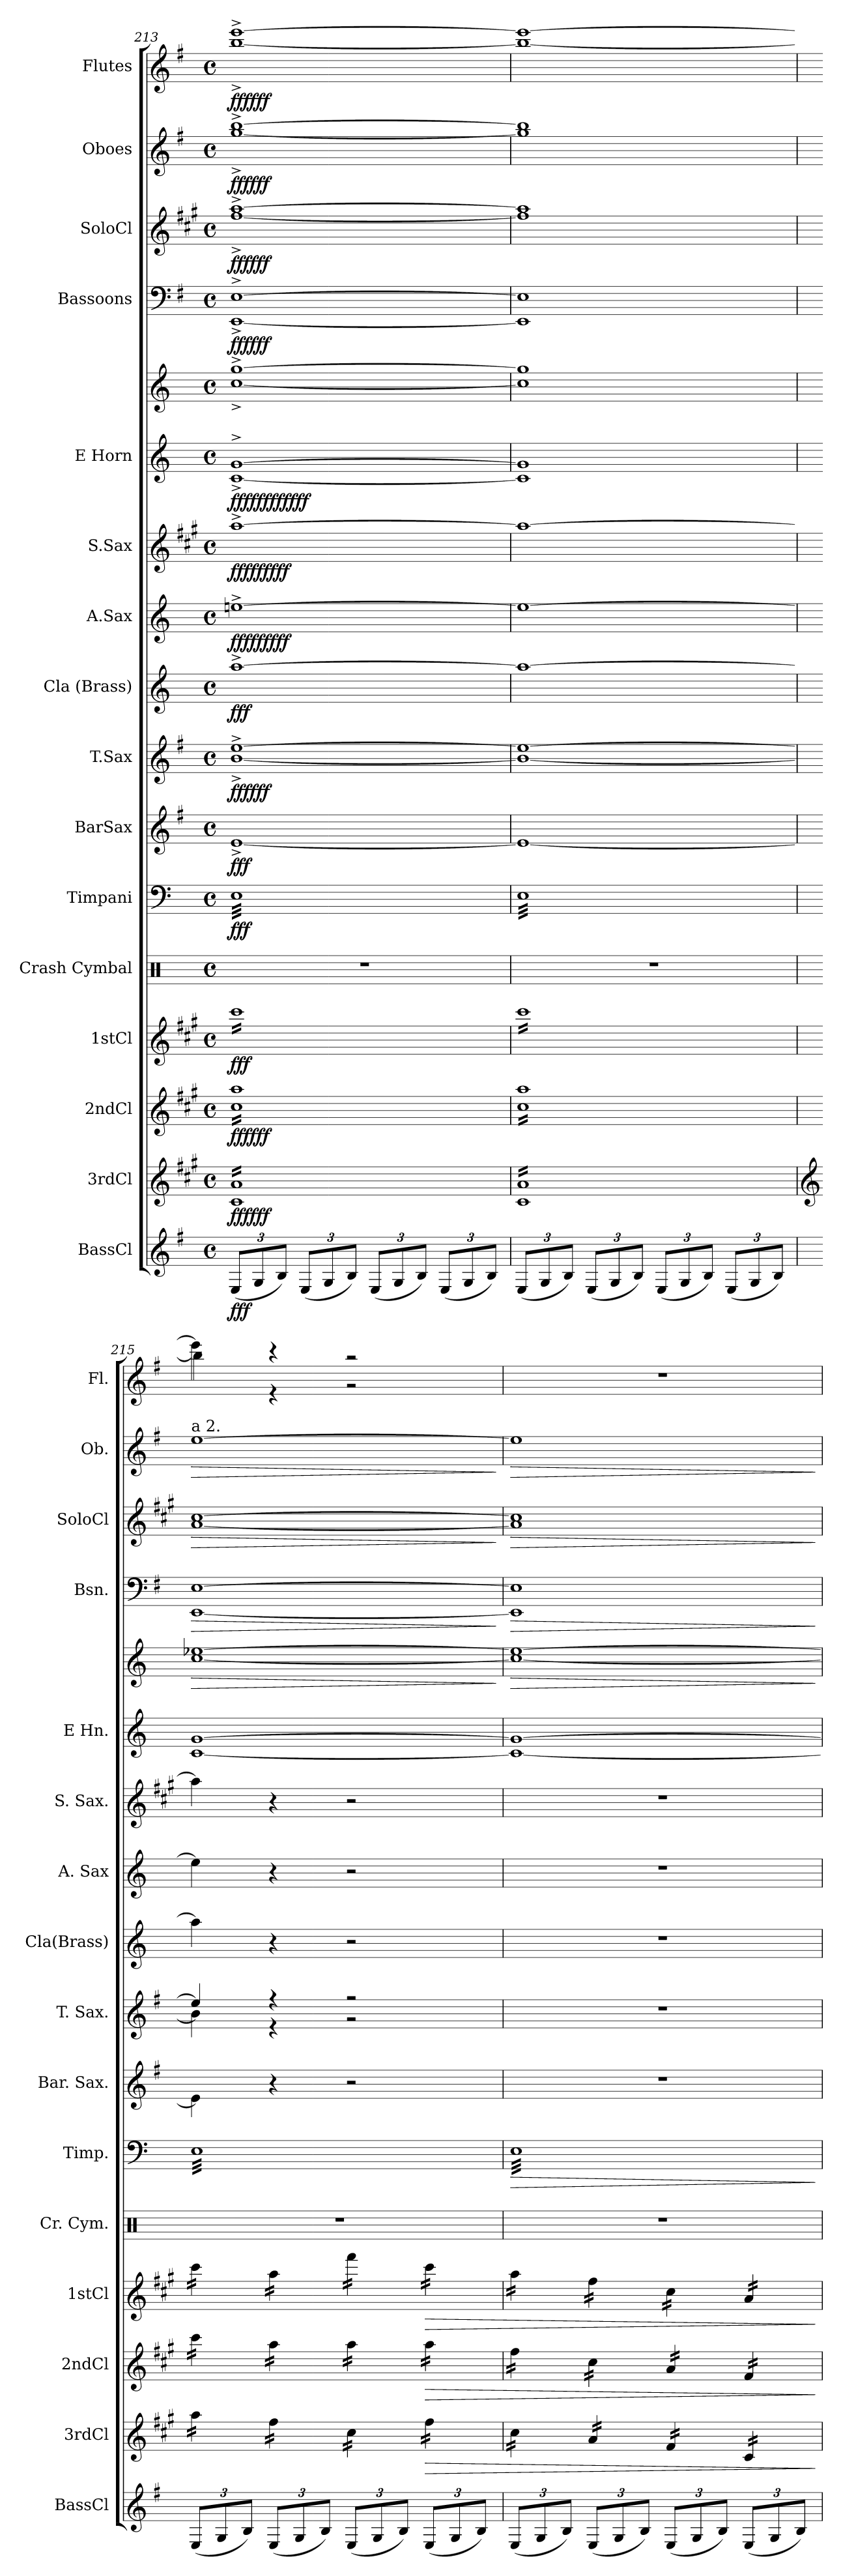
**kern	**dynam	**kern	**dynam	**kern	**dynam	**kern	**dynam	**kern	**kern	**dynam	**kern	**dynam	**kern	**dynam	**kern	**dynam	**kern	**dynam	**kern	**dynam	**kern	**kern	**dynam	**kern	**dynam	**kern	**dynam	**kern	**dynam	**kern	**dynam
*part16	*part16	*part15	*part15	*part14	*part14	*part13	*part13	*part12	*part11	*part11	*part10	*part10	*part9	*part9	*part8	*part8	*part7	*part7	*part6	*part6	*part5	*part5	*part5	*part4	*part4	*part3	*part3	*part2	*part2	*part1	*part1
*staff17	*staff17	*staff16	*staff16	*staff15	*staff15	*staff14	*staff14	*staff13	*staff12	*staff12	*staff11	*staff11	*staff10	*staff10	*staff9	*staff9	*staff8	*staff8	*staff7	*staff7	*staff6	*staff5	*staff5/6	*staff4	*staff4	*staff3	*staff3	*staff2	*staff2	*staff1	*staff1
*I"BassCl	*	*I"3rdCl	*	*I"2ndCl	*	*I"1stCl	*	*I"Crash Cymbal	*I"Timpani	*	*I"BarSax	*	*I"T.Sax	*	*I"Cla (Brass)	*	*I"A.Sax	*	*I"S.Sax	*	*I"E Horn	*	*	*I"Bassoons	*	*I"SoloCl	*	*I"Oboes	*	*I"Flutes	*
*I'BassCl	*	*I'3rdCl	*	*I'2ndCl	*	*I'1stCl	*	*I'Cr. Cym.	*I'Timp.	*	*I'Bar. Sax.	*	*I'T. Sax.	*	*I'Cla(Brass)	*	*I'A. Sax	*	*I'S. Sax.	*	*I'E Hn.	*	*	*I'Bsn.	*	*I'SoloCl	*	*I'Ob.	*	*I'Fl.	*
*clefG2	*	*clefG2	*	*clefG2	*	*clefG2	*	*clefX	*clefF4	*	*clefG2	*	*clefG2	*	*clefG2	*	*clefG2	*	*clefG2	*	*clefG2	*clefG2	*	*clefF4	*	*clefG2	*	*clefG2	*	*clefG2	*
*ITrd8c14	*	*ITrd1c2	*	*ITrd1c2	*	*ITrd1c2	*	*	*	*	*ITrd12c21	*	*ITrd8c14	*	*ITrd1c2	*	*ITrd5c9	*	*ITrd1c2	*	*ITrd5c8	*ITrd5c8	*	*	*	*ITrd1c2	*	*	*	*	*
*k[f#]	*	*k[f#]	*	*k[f#]	*	*k[f#]	*	*k[]	*k[]	*	*k[f#]	*	*k[f#]	*	*k[b-e-]	*	*k[b-e-a-]	*	*k[f#]	*	*k[f#c#g#d#]	*k[f#c#g#d#]	*	*k[f#]	*	*k[f#]	*	*k[f#]	*	*k[f#]	*
*M4/4	*	*M4/4	*	*M4/4	*	*M4/4	*	*M4/4	*M4/4	*	*M4/4	*	*M4/4	*	*M4/4	*	*M4/4	*	*M4/4	*	*M4/4	*M4/4	*	*M4/4	*	*M4/4	*	*M4/4	*	*M4/4	*
*met(c)	*	*met(c)	*	*met(c)	*	*met(c)	*	*met(c)	*met(c)	*	*met(c)	*	*met(c)	*	*met(c)	*	*met(c)	*	*met(c)	*	*met(c)	*met(c)	*	*met(c)	*	*met(c)	*	*met(c)	*	*met(c)	*
*Xbrackettup	*	*	*	*	*	*	*	*	*	*	*	*	*	*	*	*	*	*	*	*	*	*	*	*	*	*	*	*	*	*	*
=213	=213	=213	=213	=213	=213	=213	=213	=213	=213	=213	=213	=213	=213	=213	=213	=213	=213	=213	=213	=213	=213	=213	=213	=213	=213	=213	=213	=213	=213	=213	=213
*	*	*	*	*	*	*	*	*	*	*	*	*	*^	*	*	*	*	*	*	*	*^	*^	*	*^	*	*^	*	*^	*	*^	*
!	!LO:DY:b	!	!LO:DY:b	!	!	!	!	!	!	!	!	!	!	!	!	!	!	!	!	!	!	!	!	!	!	!	!	!	!	!	!	!	!	!	!	!	!	!
!	!	!	!LO:DY:n=1:b	!	!LO:DY:b	!	!	!	!	!	!	!	!	!	!	!	!	!	!	!	!	!	!	!	!	!	!	!	!	!	!	!	!	!	!	!	!	!
!	!	!	!	!	!LO:DY:n=1:b	!	!LO:DY:b	!	!	!LO:DY:b	!	!LO:DY:b	!	!	!LO:DY:b	!	!	!	!	!	!	!	!	!	!	!	!	!	!	!	!	!	!	!	!	!	!	!
!	!	!	!	!	!	!	!	!	!	!	!	!	!	!	!LO:DY:n=1:b	!	!LO:DY:b	!	!LO:DY:b	!	!	!	!	!	!	!	!	!	!	!	!	!	!	!	!	!	!	!
!	!	!	!	!	!	!	!	!	!	!	!	!	!	!	!	!	!	!	!LO:DY:n=1:b	!	!	!	!	!	!	!	!	!	!	!	!	!	!	!	!	!	!	!
!	!	!	!	!	!	!	!	!	!	!	!	!	!	!	!	!	!	!	!LO:DY:n=2:b	!	!LO:DY:b	!	!	!	!	!	!	!	!	!	!	!	!	!	!	!	!	!
!	!	!	!	!	!	!	!	!	!	!	!	!	!	!	!	!	!	!	!	!	!LO:DY:n=1:b	!	!	!	!	!	!	!	!	!	!	!	!	!	!	!	!	!
!	!	!	!	!	!	!	!	!	!	!	!	!	!	!	!	!	!	!	!	!	!LO:DY:n=2:b	!	!	!	!	!LO:DY:b=2	!	!	!	!	!	!	!	!	!	!	!	!
!	!	!	!	!	!	!	!	!	!	!	!	!	!	!	!	!	!	!	!	!	!	!	!	!	!	!LO:DY:n=1:b=2	!	!	!	!	!	!	!	!	!	!	!	!
!	!	!	!	!	!	!	!	!	!	!	!	!	!	!	!	!	!	!	!	!	!	!	!	!	!	!LO:DY:n=2:b	!	!	!	!	!	!	!	!	!	!	!	!
!	!	!	!	!	!	!	!	!	!	!	!	!	!	!	!	!	!	!	!	!	!	!	!	!	!	!LO:DY:n=3:b	!	!	!LO:DY:b	!	!	!	!	!	!	!	!	!
!	!	!	!	!	!	!	!	!	!	!	!	!	!	!	!	!	!	!	!	!	!	!	!	!	!	!	!	!	!LO:DY:n=1:b	!	!	!LO:DY:b	!	!	!	!	!	!
!	!	!	!	!	!	!	!	!	!	!	!	!	!	!	!	!	!	!	!	!	!	!	!	!	!	!	!	!	!	!	!	!LO:DY:n=1:b	!	!	!LO:DY:b	!	!	!
!	!	!	!	!	!	!	!	!	!	!	!	!	!	!	!	!	!	!	!	!	!	!	!	!	!	!	!	!	!	!	!	!	!	!	!LO:DY:n=1:b	!	!	!LO:DY:b
!	!	!	!	!	!	!	!	!	!	!	!	!	!	!	!	!	!	!	!	!	!	!	!	!	!	!	!	!	!	!	!	!	!	!	!	!	!	!LO:DY:n=1:b
*	*	*tremolo	*	*	*	*	*	*	*	*	*	*	*	*	*	*	*	*	*	*	*	*	*	*	*	*	*	*	*	*	*	*	*	*	*	*	*	*
*	*	*	*	*tremolo	*	*	*	*	*	*	*	*	*	*	*	*	*	*	*	*	*	*	*	*	*	*	*	*	*	*	*	*	*	*	*	*	*	*
*	*	*	*	*	*	*tremolo	*	*	*	*	*	*	*	*	*	*	*	*	*	*	*	*	*	*	*	*	*	*	*	*	*	*	*	*	*	*	*	*
*	*	*	*	*	*	*	*	*	*tremolo	*	*	*	*	*	*	*	*	*	*	*	*	*	*	*	*	*	*	*	*	*	*	*	*	*	*	*	*	*
(<12EE/L	fff	16B 16gLL	fff fff	16b 16ggLL	fff fff	16bbLL	fff	1r	32ELLL	fff	[1E^	fff	[1e^	[1B^	fff fff	[1gg^	fff	[1gn^	fff fff fff	[1gg^	fff fff fff	[1B^	[1E^	[1b^	[1e^	fff fff fff fff	[1E^	[1EE^	fff fff	[1gg^	[1ee^	fff fff	[1bb^	[1gg^	fff fff	[1eee^	[1bb^	fff fff
.	.	.	.	.	.	.	.	.	32E	.	.	.	.	.	.	.	.	.	.	.	.	.	.	.	.	.	.	.	.	.	.	.	.	.	.	.	.	.
.	.	16B 16g	.	16b 16gg	.	16bb	.	.	32E	.	.	.	.	.	.	.	.	.	.	.	.	.	.	.	.	.	.	.	.	.	.	.	.	.	.	.	.	.
12GG/	.	.	.	.	.	.	.	.	.	.	.	.	.	.	.	.	.	.	.	.	.	.	.	.	.	.	.	.	.	.	.	.	.	.	.	.	.	.
.	.	.	.	.	.	.	.	.	32E	.	.	.	.	.	.	.	.	.	.	.	.	.	.	.	.	.	.	.	.	.	.	.	.	.	.	.	.	.
.	.	16B 16g	.	16b 16gg	.	16bb	.	.	32E	.	.	.	.	.	.	.	.	.	.	.	.	.	.	.	.	.	.	.	.	.	.	.	.	.	.	.	.	.
.	.	.	.	.	.	.	.	.	32E	.	.	.	.	.	.	.	.	.	.	.	.	.	.	.	.	.	.	.	.	.	.	.	.	.	.	.	.	.
12BB/J)	.	.	.	.	.	.	.	.	.	.	.	.	.	.	.	.	.	.	.	.	.	.	.	.	.	.	.	.	.	.	.	.	.	.	.	.	.	.
.	.	16B 16g	.	16b 16gg	.	16bb	.	.	32E	.	.	.	.	.	.	.	.	.	.	.	.	.	.	.	.	.	.	.	.	.	.	.	.	.	.	.	.	.
.	.	.	.	.	.	.	.	.	32E	.	.	.	.	.	.	.	.	.	.	.	.	.	.	.	.	.	.	.	.	.	.	.	.	.	.	.	.	.
(<12EE/L	.	16B 16g	.	16b 16gg	.	16bb	.	.	32E	.	.	.	.	.	.	.	.	.	.	.	.	.	.	.	.	.	.	.	.	.	.	.	.	.	.	.	.	.
.	.	.	.	.	.	.	.	.	32E	.	.	.	.	.	.	.	.	.	.	.	.	.	.	.	.	.	.	.	.	.	.	.	.	.	.	.	.	.
.	.	16B 16g	.	16b 16gg	.	16bb	.	.	32E	.	.	.	.	.	.	.	.	.	.	.	.	.	.	.	.	.	.	.	.	.	.	.	.	.	.	.	.	.
12GG/	.	.	.	.	.	.	.	.	.	.	.	.	.	.	.	.	.	.	.	.	.	.	.	.	.	.	.	.	.	.	.	.	.	.	.	.	.	.
.	.	.	.	.	.	.	.	.	32E	.	.	.	.	.	.	.	.	.	.	.	.	.	.	.	.	.	.	.	.	.	.	.	.	.	.	.	.	.
.	.	16B 16g	.	16b 16gg	.	16bb	.	.	32E	.	.	.	.	.	.	.	.	.	.	.	.	.	.	.	.	.	.	.	.	.	.	.	.	.	.	.	.	.
.	.	.	.	.	.	.	.	.	32E	.	.	.	.	.	.	.	.	.	.	.	.	.	.	.	.	.	.	.	.	.	.	.	.	.	.	.	.	.
12BB/J)	.	.	.	.	.	.	.	.	.	.	.	.	.	.	.	.	.	.	.	.	.	.	.	.	.	.	.	.	.	.	.	.	.	.	.	.	.	.
.	.	16B 16g	.	16b 16gg	.	16bb	.	.	32E	.	.	.	.	.	.	.	.	.	.	.	.	.	.	.	.	.	.	.	.	.	.	.	.	.	.	.	.	.
.	.	.	.	.	.	.	.	.	32E	.	.	.	.	.	.	.	.	.	.	.	.	.	.	.	.	.	.	.	.	.	.	.	.	.	.	.	.	.
(<12EE/L	.	16B 16g	.	16b 16gg	.	16bb	.	.	32E	.	.	.	.	.	.	.	.	.	.	.	.	.	.	.	.	.	.	.	.	.	.	.	.	.	.	.	.	.
.	.	.	.	.	.	.	.	.	32E	.	.	.	.	.	.	.	.	.	.	.	.	.	.	.	.	.	.	.	.	.	.	.	.	.	.	.	.	.
.	.	16B 16g	.	16b 16gg	.	16bb	.	.	32E	.	.	.	.	.	.	.	.	.	.	.	.	.	.	.	.	.	.	.	.	.	.	.	.	.	.	.	.	.
12GG/	.	.	.	.	.	.	.	.	.	.	.	.	.	.	.	.	.	.	.	.	.	.	.	.	.	.	.	.	.	.	.	.	.	.	.	.	.	.
.	.	.	.	.	.	.	.	.	32E	.	.	.	.	.	.	.	.	.	.	.	.	.	.	.	.	.	.	.	.	.	.	.	.	.	.	.	.	.
.	.	16B 16g	.	16b 16gg	.	16bb	.	.	32E	.	.	.	.	.	.	.	.	.	.	.	.	.	.	.	.	.	.	.	.	.	.	.	.	.	.	.	.	.
.	.	.	.	.	.	.	.	.	32E	.	.	.	.	.	.	.	.	.	.	.	.	.	.	.	.	.	.	.	.	.	.	.	.	.	.	.	.	.
12BB/J)	.	.	.	.	.	.	.	.	.	.	.	.	.	.	.	.	.	.	.	.	.	.	.	.	.	.	.	.	.	.	.	.	.	.	.	.	.	.
.	.	16B 16g	.	16b 16gg	.	16bb	.	.	32E	.	.	.	.	.	.	.	.	.	.	.	.	.	.	.	.	.	.	.	.	.	.	.	.	.	.	.	.	.
.	.	.	.	.	.	.	.	.	32E	.	.	.	.	.	.	.	.	.	.	.	.	.	.	.	.	.	.	.	.	.	.	.	.	.	.	.	.	.
(<12EE/L	.	16B 16g	.	16b 16gg	.	16bb	.	.	32E	.	.	.	.	.	.	.	.	.	.	.	.	.	.	.	.	.	.	.	.	.	.	.	.	.	.	.	.	.
.	.	.	.	.	.	.	.	.	32E	.	.	.	.	.	.	.	.	.	.	.	.	.	.	.	.	.	.	.	.	.	.	.	.	.	.	.	.	.
.	.	16B 16g	.	16b 16gg	.	16bb	.	.	32E	.	.	.	.	.	.	.	.	.	.	.	.	.	.	.	.	.	.	.	.	.	.	.	.	.	.	.	.	.
12GG/	.	.	.	.	.	.	.	.	.	.	.	.	.	.	.	.	.	.	.	.	.	.	.	.	.	.	.	.	.	.	.	.	.	.	.	.	.	.
.	.	.	.	.	.	.	.	.	32E	.	.	.	.	.	.	.	.	.	.	.	.	.	.	.	.	.	.	.	.	.	.	.	.	.	.	.	.	.
.	.	16B 16g	.	16b 16gg	.	16bb	.	.	32E	.	.	.	.	.	.	.	.	.	.	.	.	.	.	.	.	.	.	.	.	.	.	.	.	.	.	.	.	.
.	.	.	.	.	.	.	.	.	32E	.	.	.	.	.	.	.	.	.	.	.	.	.	.	.	.	.	.	.	.	.	.	.	.	.	.	.	.	.
12BB/J)	.	.	.	.	.	.	.	.	.	.	.	.	.	.	.	.	.	.	.	.	.	.	.	.	.	.	.	.	.	.	.	.	.	.	.	.	.	.
.	.	16B 16gJJ	.	16b 16ggJJ	.	16bbJJ	.	.	32E	.	.	.	.	.	.	.	.	.	.	.	.	.	.	.	.	.	.	.	.	.	.	.	.	.	.	.	.	.
.	.	.	.	.	.	.	.	.	32EJJJ	.	.	.	.	.	.	.	.	.	.	.	.	.	.	.	.	.	.	.	.	.	.	.	.	.	.	.	.	.
=214	=214	=214	=214	=214	=214	=214	=214	=214	=214	=214	=214	=214	=214	=214	=214	=214	=214	=214	=214	=214	=214	=214	=214	=214	=214	=214	=214	=214	=214	=214	=214	=214	=214	=214	=214	=214	=214	=214
(<12EE/L	.	16B 16gLL	.	16b 16ggLL	.	16bbLL	.	1r	32ELLL	.	1E_	.	1e_	1B_	.	1gg_	.	1g_	.	1gg_	.	1B]	1E]	1b]	1e]	.	1E]	1EE]	.	1gg]	1ee]	.	1bb]	1gg]	.	1eee_	1bb_	.
.	.	.	.	.	.	.	.	.	32E	.	.	.	.	.	.	.	.	.	.	.	.	.	.	.	.	.	.	.	.	.	.	.	.	.	.	.	.	.
.	.	16B 16g	.	16b 16gg	.	16bb	.	.	32E	.	.	.	.	.	.	.	.	.	.	.	.	.	.	.	.	.	.	.	.	.	.	.	.	.	.	.	.	.
12GG/	.	.	.	.	.	.	.	.	.	.	.	.	.	.	.	.	.	.	.	.	.	.	.	.	.	.	.	.	.	.	.	.	.	.	.	.	.	.
.	.	.	.	.	.	.	.	.	32E	.	.	.	.	.	.	.	.	.	.	.	.	.	.	.	.	.	.	.	.	.	.	.	.	.	.	.	.	.
.	.	16B 16g	.	16b 16gg	.	16bb	.	.	32E	.	.	.	.	.	.	.	.	.	.	.	.	.	.	.	.	.	.	.	.	.	.	.	.	.	.	.	.	.
.	.	.	.	.	.	.	.	.	32E	.	.	.	.	.	.	.	.	.	.	.	.	.	.	.	.	.	.	.	.	.	.	.	.	.	.	.	.	.
12BB/J)	.	.	.	.	.	.	.	.	.	.	.	.	.	.	.	.	.	.	.	.	.	.	.	.	.	.	.	.	.	.	.	.	.	.	.	.	.	.
.	.	16B 16g	.	16b 16gg	.	16bb	.	.	32E	.	.	.	.	.	.	.	.	.	.	.	.	.	.	.	.	.	.	.	.	.	.	.	.	.	.	.	.	.
.	.	.	.	.	.	.	.	.	32E	.	.	.	.	.	.	.	.	.	.	.	.	.	.	.	.	.	.	.	.	.	.	.	.	.	.	.	.	.
(<12EE/L	.	16B 16g	.	16b 16gg	.	16bb	.	.	32E	.	.	.	.	.	.	.	.	.	.	.	.	.	.	.	.	.	.	.	.	.	.	.	.	.	.	.	.	.
.	.	.	.	.	.	.	.	.	32E	.	.	.	.	.	.	.	.	.	.	.	.	.	.	.	.	.	.	.	.	.	.	.	.	.	.	.	.	.
.	.	16B 16g	.	16b 16gg	.	16bb	.	.	32E	.	.	.	.	.	.	.	.	.	.	.	.	.	.	.	.	.	.	.	.	.	.	.	.	.	.	.	.	.
12GG/	.	.	.	.	.	.	.	.	.	.	.	.	.	.	.	.	.	.	.	.	.	.	.	.	.	.	.	.	.	.	.	.	.	.	.	.	.	.
.	.	.	.	.	.	.	.	.	32E	.	.	.	.	.	.	.	.	.	.	.	.	.	.	.	.	.	.	.	.	.	.	.	.	.	.	.	.	.
.	.	16B 16g	.	16b 16gg	.	16bb	.	.	32E	.	.	.	.	.	.	.	.	.	.	.	.	.	.	.	.	.	.	.	.	.	.	.	.	.	.	.	.	.
.	.	.	.	.	.	.	.	.	32E	.	.	.	.	.	.	.	.	.	.	.	.	.	.	.	.	.	.	.	.	.	.	.	.	.	.	.	.	.
12BB/J)	.	.	.	.	.	.	.	.	.	.	.	.	.	.	.	.	.	.	.	.	.	.	.	.	.	.	.	.	.	.	.	.	.	.	.	.	.	.
.	.	16B 16g	.	16b 16gg	.	16bb	.	.	32E	.	.	.	.	.	.	.	.	.	.	.	.	.	.	.	.	.	.	.	.	.	.	.	.	.	.	.	.	.
.	.	.	.	.	.	.	.	.	32E	.	.	.	.	.	.	.	.	.	.	.	.	.	.	.	.	.	.	.	.	.	.	.	.	.	.	.	.	.
(<12EE/L	.	16B 16g	.	16b 16gg	.	16bb	.	.	32E	.	.	.	.	.	.	.	.	.	.	.	.	.	.	.	.	.	.	.	.	.	.	.	.	.	.	.	.	.
.	.	.	.	.	.	.	.	.	32E	.	.	.	.	.	.	.	.	.	.	.	.	.	.	.	.	.	.	.	.	.	.	.	.	.	.	.	.	.
.	.	16B 16g	.	16b 16gg	.	16bb	.	.	32E	.	.	.	.	.	.	.	.	.	.	.	.	.	.	.	.	.	.	.	.	.	.	.	.	.	.	.	.	.
12GG/	.	.	.	.	.	.	.	.	.	.	.	.	.	.	.	.	.	.	.	.	.	.	.	.	.	.	.	.	.	.	.	.	.	.	.	.	.	.
.	.	.	.	.	.	.	.	.	32E	.	.	.	.	.	.	.	.	.	.	.	.	.	.	.	.	.	.	.	.	.	.	.	.	.	.	.	.	.
.	.	16B 16g	.	16b 16gg	.	16bb	.	.	32E	.	.	.	.	.	.	.	.	.	.	.	.	.	.	.	.	.	.	.	.	.	.	.	.	.	.	.	.	.
.	.	.	.	.	.	.	.	.	32E	.	.	.	.	.	.	.	.	.	.	.	.	.	.	.	.	.	.	.	.	.	.	.	.	.	.	.	.	.
12BB/J)	.	.	.	.	.	.	.	.	.	.	.	.	.	.	.	.	.	.	.	.	.	.	.	.	.	.	.	.	.	.	.	.	.	.	.	.	.	.
.	.	16B 16g	.	16b 16gg	.	16bb	.	.	32E	.	.	.	.	.	.	.	.	.	.	.	.	.	.	.	.	.	.	.	.	.	.	.	.	.	.	.	.	.
.	.	.	.	.	.	.	.	.	32E	.	.	.	.	.	.	.	.	.	.	.	.	.	.	.	.	.	.	.	.	.	.	.	.	.	.	.	.	.
(<12EE/L	.	16B 16g	.	16b 16gg	.	16bb	.	.	32E	.	.	.	.	.	.	.	.	.	.	.	.	.	.	.	.	.	.	.	.	.	.	.	.	.	.	.	.	.
.	.	.	.	.	.	.	.	.	32E	.	.	.	.	.	.	.	.	.	.	.	.	.	.	.	.	.	.	.	.	.	.	.	.	.	.	.	.	.
.	.	16B 16g	.	16b 16gg	.	16bb	.	.	32E	.	.	.	.	.	.	.	.	.	.	.	.	.	.	.	.	.	.	.	.	.	.	.	.	.	.	.	.	.
12GG/	.	.	.	.	.	.	.	.	.	.	.	.	.	.	.	.	.	.	.	.	.	.	.	.	.	.	.	.	.	.	.	.	.	.	.	.	.	.
.	.	.	.	.	.	.	.	.	32E	.	.	.	.	.	.	.	.	.	.	.	.	.	.	.	.	.	.	.	.	.	.	.	.	.	.	.	.	.
.	.	16B 16g	.	16b 16gg	.	16bb	.	.	32E	.	.	.	.	.	.	.	.	.	.	.	.	.	.	.	.	.	.	.	.	.	.	.	.	.	.	.	.	.
.	.	.	.	.	.	.	.	.	32E	.	.	.	.	.	.	.	.	.	.	.	.	.	.	.	.	.	.	.	.	.	.	.	.	.	.	.	.	.
12BB/J)	.	.	.	.	.	.	.	.	.	.	.	.	.	.	.	.	.	.	.	.	.	.	.	.	.	.	.	.	.	.	.	.	.	.	.	.	.	.
.	.	16B 16gJJ	.	16b 16ggJJ	.	16bbJJ	.	.	32E	.	.	.	.	.	.	.	.	.	.	.	.	.	.	.	.	.	.	.	.	.	.	.	.	.	.	.	.	.
.	.	.	.	.	.	.	.	.	32EJJJ	.	.	.	.	.	.	.	.	.	.	.	.	.	.	.	.	.	.	.	.	.	.	.	.	.	.	.	.	.
*	*	*	*	*	*	*	*	*	*	*	*	*	*	*	*	*	*	*	*	*	*	*	*	*	*	*	*	*	*	*	*	*	*v	*v	*	*	*	*
=215	=215	=215	=215	=215	=215	=215	=215	=215	=215	=215	=215	=215	=215	=215	=215	=215	=215	=215	=215	=215	=215	=215	=215	=215	=215	=215	=215	=215	=215	=215	=215	=215	=215	=215	=215	=215	=215
*	*	*clefG2	*	*	*	*	*	*	*	*	*	*	*	*	*	*	*	*	*	*	*	*	*	*	*	*	*	*	*	*	*	*	*	*	*	*	*
!	!	!	!	!	!	!	!	!	!	!	!	!	!	!	!	!	!	!	!	!	!	!	!	!	!	!	!	!	!	!	!	!	!LO:TX:a:t=a 2.	!	!	!	!
!	!	!	!	!	!	!	!	!	!	!	!	!	!	!	!	!	!	!	!	!	!	!	!	!	!	!LO:HP:b	!	!	!LO:HP:b	!	!	!LO:HP:b	!	!LO:HP:b	!	!	!
(<12EE/L	.	16gg\LL	.	16bb\LL	.	16bb\LL	.	1r	32ELLL	.	4E\]	.	4e/]	4B\]	.	4gg\]	.	4g\]	.	4gg\]	.	[1B	[1E	[1gn	[1e	>	[1E	[1EE	>	[1b	[1g	>	[1ee	>	4eee\]	4bb\]	.
.	.	.	.	.	.	.	.	.	32E	.	.	.	.	.	.	.	.	.	.	.	.	.	.	.	.	.	.	.	.	.	.	.	.	.	.	.	.
.	.	16gg\	.	16bb\	.	16bb\	.	.	32E	.	.	.	.	.	.	.	.	.	.	.	.	.	.	.	.	.	.	.	.	.	.	.	.	.	.	.	.
12GG/	.	.	.	.	.	.	.	.	.	.	.	.	.	.	.	.	.	.	.	.	.	.	.	.	.	.	.	.	.	.	.	.	.	.	.	.	.
.	.	.	.	.	.	.	.	.	32E	.	.	.	.	.	.	.	.	.	.	.	.	.	.	.	.	.	.	.	.	.	.	.	.	.	.	.	.
.	.	16gg\	.	16bb\	.	16bb\	.	.	32E	.	.	.	.	.	.	.	.	.	.	.	.	.	.	.	.	.	.	.	.	.	.	.	.	.	.	.	.
.	.	.	.	.	.	.	.	.	32E	.	.	.	.	.	.	.	.	.	.	.	.	.	.	.	.	.	.	.	.	.	.	.	.	.	.	.	.
12BB/J)	.	.	.	.	.	.	.	.	.	.	.	.	.	.	.	.	.	.	.	.	.	.	.	.	.	.	.	.	.	.	.	.	.	.	.	.	.
.	.	16gg\JJ	.	16bb\JJ	.	16bb\JJ	.	.	32E	.	.	.	.	.	.	.	.	.	.	.	.	.	.	.	.	.	.	.	.	.	.	.	.	.	.	.	.
.	.	.	.	.	.	.	.	.	32E	.	.	.	.	.	.	.	.	.	.	.	.	.	.	.	.	.	.	.	.	.	.	.	.	.	.	.	.
(<12EE/L	.	16ee\LL	.	16gg\LL	.	16gg\LL	.	.	32E	.	4r	.	4r	4r	.	4r	.	4r	.	4r	.	.	.	.	.	.	.	.	.	.	.	.	.	.	4r	4r	.
.	.	.	.	.	.	.	.	.	32E	.	.	.	.	.	.	.	.	.	.	.	.	.	.	.	.	.	.	.	.	.	.	.	.	.	.	.	.
.	.	16ee\	.	16gg\	.	16gg\	.	.	32E	.	.	.	.	.	.	.	.	.	.	.	.	.	.	.	.	.	.	.	.	.	.	.	.	.	.	.	.
12GG/	.	.	.	.	.	.	.	.	.	.	.	.	.	.	.	.	.	.	.	.	.	.	.	.	.	.	.	.	.	.	.	.	.	.	.	.	.
.	.	.	.	.	.	.	.	.	32E	.	.	.	.	.	.	.	.	.	.	.	.	.	.	.	.	.	.	.	.	.	.	.	.	.	.	.	.
.	.	16ee\	.	16gg\	.	16gg\	.	.	32E	.	.	.	.	.	.	.	.	.	.	.	.	.	.	.	.	.	.	.	.	.	.	.	.	.	.	.	.
.	.	.	.	.	.	.	.	.	32E	.	.	.	.	.	.	.	.	.	.	.	.	.	.	.	.	.	.	.	.	.	.	.	.	.	.	.	.
12BB/J)	.	.	.	.	.	.	.	.	.	.	.	.	.	.	.	.	.	.	.	.	.	.	.	.	.	.	.	.	.	.	.	.	.	.	.	.	.
.	.	16ee\JJ	.	16gg\JJ	.	16gg\JJ	.	.	32E	.	.	.	.	.	.	.	.	.	.	.	.	.	.	.	.	.	.	.	.	.	.	.	.	.	.	.	.
.	.	.	.	.	.	.	.	.	32E	.	.	.	.	.	.	.	.	.	.	.	.	.	.	.	.	.	.	.	.	.	.	.	.	.	.	.	.
(<12EE/L	.	16b\LL	.	16gg\LL	.	16eee\LL	.	.	32E	.	2r	.	2r	2r	.	2r	.	2r	.	2r	.	.	.	.	.	.	.	.	.	.	.	.	.	.	2r	2r	.
.	.	.	.	.	.	.	.	.	32E	.	.	.	.	.	.	.	.	.	.	.	.	.	.	.	.	.	.	.	.	.	.	.	.	.	.	.	.
.	.	16b\	.	16gg\	.	16eee\	.	.	32E	.	.	.	.	.	.	.	.	.	.	.	.	.	.	.	.	.	.	.	.	.	.	.	.	.	.	.	.
12GG/	.	.	.	.	.	.	.	.	.	.	.	.	.	.	.	.	.	.	.	.	.	.	.	.	.	.	.	.	.	.	.	.	.	.	.	.	.
.	.	.	.	.	.	.	.	.	32E	.	.	.	.	.	.	.	.	.	.	.	.	.	.	.	.	.	.	.	.	.	.	.	.	.	.	.	.
.	.	16b\	.	16gg\	.	16eee\	.	.	32E	.	.	.	.	.	.	.	.	.	.	.	.	.	.	.	.	.	.	.	.	.	.	.	.	.	.	.	.
.	.	.	.	.	.	.	.	.	32E	.	.	.	.	.	.	.	.	.	.	.	.	.	.	.	.	.	.	.	.	.	.	.	.	.	.	.	.
12BB/J)	.	.	.	.	.	.	.	.	.	.	.	.	.	.	.	.	.	.	.	.	.	.	.	.	.	.	.	.	.	.	.	.	.	.	.	.	.
.	.	16b\JJ	.	16gg\JJ	.	16eee\JJ	.	.	32E	.	.	.	.	.	.	.	.	.	.	.	.	.	.	.	.	.	.	.	.	.	.	.	.	.	.	.	.
.	.	.	.	.	.	.	.	.	32E	.	.	.	.	.	.	.	.	.	.	.	.	.	.	.	.	.	.	.	.	.	.	.	.	.	.	.	.
!	!	!	!LO:HP:b	!	!LO:HP:b	!	!LO:HP:b	!	!	!	!	!	!	!	!	!	!	!	!	!	!	!	!	!	!	!	!	!	!	!	!	!	!	!	!	!	!
(<12EE/L	.	16ee\LL	>	16gg\LL	>	16bb\LL	>	.	32E	.	.	.	.	.	.	.	.	.	.	.	.	.	.	.	.	.	.	.	.	.	.	.	.	.	.	.	.
.	.	.	.	.	.	.	.	.	32E	.	.	.	.	.	.	.	.	.	.	.	.	.	.	.	.	.	.	.	.	.	.	.	.	.	.	.	.
.	.	16ee\	.	16gg\	.	16bb\	.	.	32E	.	.	.	.	.	.	.	.	.	.	.	.	.	.	.	.	.	.	.	.	.	.	.	.	.	.	.	.
12GG/	.	.	.	.	.	.	.	.	.	.	.	.	.	.	.	.	.	.	.	.	.	.	.	.	.	.	.	.	.	.	.	.	.	.	.	.	.
.	.	.	.	.	.	.	.	.	32E	.	.	.	.	.	.	.	.	.	.	.	.	.	.	.	.	.	.	.	.	.	.	.	.	.	.	.	.
.	.	16ee\	.	16gg\	.	16bb\	.	.	32E	.	.	.	.	.	.	.	.	.	.	.	.	.	.	.	.	.	.	.	.	.	.	.	.	.	.	.	.
.	.	.	.	.	.	.	.	.	32E	.	.	.	.	.	.	.	.	.	.	.	.	.	.	.	.	.	.	.	.	.	.	.	.	.	.	.	.
12BB/J)	.	.	.	.	.	.	.	.	.	.	.	.	.	.	.	.	.	.	.	.	.	.	.	.	.	.	.	.	.	.	.	.	.	.	.	.	.
.	.	16ee\JJ	.	16gg\JJ	.	16bb\JJ	.	.	32E	.	.	.	.	.	.	.	.	.	.	.	.	.	.	.	.	.	.	.	.	.	.	.	.	.	.	.	.
.	.	.	.	.	.	.	.	.	32EJJJ	.	.	.	.	.	.	.	.	.	.	.	.	.	.	.	.	.	.	.	.	.	.	.	.	.	.	.	.
*	*	*	*	*	*	*	*	*	*	*	*	*	*	*	*	*	*	*	*	*	*	*v	*v	*	*	*	*v	*v	*	*v	*v	*	*	*	*v	*v	*
*	*	*	*	*	*	*	*	*	*	*	*	*	*v	*v	*	*	*	*	*	*	*	*	*v	*v	*	*	*	*	*	*	*	*	*
.	.	.	.	.	.	.	.	.	.	.	.	.	.	.	.	.	.	.	.	.	.	.	]	.	]	.	]	.	]	.	.
=216	=216	=216	=216	=216	=216	=216	=216	=216	=216	=216	=216	=216	=216	=216	=216	=216	=216	=216	=216	=216	=216	=216	=216	=216	=216	=216	=216	=216	=216	=216	=216
!	!	!	!	!	!	!	!	!	!	!LO:HP:b	!	!	!	!	!	!	!	!	!	!	!	!	!LO:HP:b	!	!LO:HP:b	!	!LO:HP:b	!	!LO:HP:b	!	!
*	*	*	*	*	*	*	*	*	*	*	*	*	*	*	*	*	*	*	*	*	*^	*^	*	*^	*	*^	*	*	*	*	*
(<12EE/L	.	16b\LL	.	16ee\LL	.	16gg\LL	.	1r	32ELLL	>	1r	.	1r	.	1r	.	1r	.	1r	.	1B_	1E_	1g_	1e_	>	1E]	1EE]	>	1b]	1g]	>	1ee]	>	1r	.
.	.	.	.	.	.	.	.	.	32E	.	.	.	.	.	.	.	.	.	.	.	.	.	.	.	.	.	.	.	.	.	.	.	.	.	.
.	.	16b\	.	16ee\	.	16gg\	.	.	32E	.	.	.	.	.	.	.	.	.	.	.	.	.	.	.	.	.	.	.	.	.	.	.	.	.	.
12GG/	.	.	.	.	.	.	.	.	.	.	.	.	.	.	.	.	.	.	.	.	.	.	.	.	.	.	.	.	.	.	.	.	.	.	.
.	.	.	.	.	.	.	.	.	32E	.	.	.	.	.	.	.	.	.	.	.	.	.	.	.	.	.	.	.	.	.	.	.	.	.	.
.	.	16b\	.	16ee\	.	16gg\	.	.	32E	.	.	.	.	.	.	.	.	.	.	.	.	.	.	.	.	.	.	.	.	.	.	.	.	.	.
.	.	.	.	.	.	.	.	.	32E	.	.	.	.	.	.	.	.	.	.	.	.	.	.	.	.	.	.	.	.	.	.	.	.	.	.
12BB/J)	.	.	.	.	.	.	.	.	.	.	.	.	.	.	.	.	.	.	.	.	.	.	.	.	.	.	.	.	.	.	.	.	.	.	.
.	.	16b\JJ	.	16ee\JJ	.	16gg\JJ	.	.	32E	.	.	.	.	.	.	.	.	.	.	.	.	.	.	.	.	.	.	.	.	.	.	.	.	.	.
.	.	.	.	.	.	.	.	.	32E	.	.	.	.	.	.	.	.	.	.	.	.	.	.	.	.	.	.	.	.	.	.	.	.	.	.
(<12EE/L	.	16g/LL	.	16b\LL	.	16ee\LL	.	.	32E	.	.	.	.	.	.	.	.	.	.	.	.	.	.	.	.	.	.	.	.	.	.	.	.	.	.
.	.	.	.	.	.	.	.	.	32E	.	.	.	.	.	.	.	.	.	.	.	.	.	.	.	.	.	.	.	.	.	.	.	.	.	.
.	.	16g/	.	16b\	.	16ee\	.	.	32E	.	.	.	.	.	.	.	.	.	.	.	.	.	.	.	.	.	.	.	.	.	.	.	.	.	.
12GG/	.	.	.	.	.	.	.	.	.	.	.	.	.	.	.	.	.	.	.	.	.	.	.	.	.	.	.	.	.	.	.	.	.	.	.
.	.	.	.	.	.	.	.	.	32E	.	.	.	.	.	.	.	.	.	.	.	.	.	.	.	.	.	.	.	.	.	.	.	.	.	.
.	.	16g/	.	16b\	.	16ee\	.	.	32E	.	.	.	.	.	.	.	.	.	.	.	.	.	.	.	.	.	.	.	.	.	.	.	.	.	.
.	.	.	.	.	.	.	.	.	32E	.	.	.	.	.	.	.	.	.	.	.	.	.	.	.	.	.	.	.	.	.	.	.	.	.	.
12BB/J)	.	.	.	.	.	.	.	.	.	.	.	.	.	.	.	.	.	.	.	.	.	.	.	.	.	.	.	.	.	.	.	.	.	.	.
.	.	16g/JJ	.	16b\JJ	.	16ee\JJ	.	.	32E	.	.	.	.	.	.	.	.	.	.	.	.	.	.	.	.	.	.	.	.	.	.	.	.	.	.
.	.	.	.	.	.	.	.	.	32E	.	.	.	.	.	.	.	.	.	.	.	.	.	.	.	.	.	.	.	.	.	.	.	.	.	.
(<12EE/L	.	16e/LL	.	16g/LL	.	16b\LL	.	.	32E	.	.	.	.	.	.	.	.	.	.	.	.	.	.	.	.	.	.	.	.	.	.	.	.	.	.
.	.	.	.	.	.	.	.	.	32E	.	.	.	.	.	.	.	.	.	.	.	.	.	.	.	.	.	.	.	.	.	.	.	.	.	.
.	.	16e/	.	16g/	.	16b\	.	.	32E	.	.	.	.	.	.	.	.	.	.	.	.	.	.	.	.	.	.	.	.	.	.	.	.	.	.
12GG/	.	.	.	.	.	.	.	.	.	.	.	.	.	.	.	.	.	.	.	.	.	.	.	.	.	.	.	.	.	.	.	.	.	.	.
.	.	.	.	.	.	.	.	.	32E	.	.	.	.	.	.	.	.	.	.	.	.	.	.	.	.	.	.	.	.	.	.	.	.	.	.
.	.	16e/	.	16g/	.	16b\	.	.	32E	.	.	.	.	.	.	.	.	.	.	.	.	.	.	.	.	.	.	.	.	.	.	.	.	.	.
.	.	.	.	.	.	.	.	.	32E	.	.	.	.	.	.	.	.	.	.	.	.	.	.	.	.	.	.	.	.	.	.	.	.	.	.
12BB/J)	.	.	.	.	.	.	.	.	.	.	.	.	.	.	.	.	.	.	.	.	.	.	.	.	.	.	.	.	.	.	.	.	.	.	.
.	.	16e/JJ	.	16g/JJ	.	16b\JJ	.	.	32E	.	.	.	.	.	.	.	.	.	.	.	.	.	.	.	.	.	.	.	.	.	.	.	.	.	.
.	.	.	.	.	.	.	.	.	32E	.	.	.	.	.	.	.	.	.	.	.	.	.	.	.	.	.	.	.	.	.	.	.	.	.	.
(<12EE/L	.	16B/LL	.	16e/LL	.	16g/LL	.	.	32E	.	.	.	.	.	.	.	.	.	.	.	.	.	.	.	.	.	.	.	.	.	.	.	.	.	.
.	.	.	.	.	.	.	.	.	32E	.	.	.	.	.	.	.	.	.	.	.	.	.	.	.	.	.	.	.	.	.	.	.	.	.	.
.	.	16B/	.	16e/	.	16g/	.	.	32E	.	.	.	.	.	.	.	.	.	.	.	.	.	.	.	.	.	.	.	.	.	.	.	.	.	.
12GG/	.	.	.	.	.	.	.	.	.	.	.	.	.	.	.	.	.	.	.	.	.	.	.	.	.	.	.	.	.	.	.	.	.	.	.
.	.	.	.	.	.	.	.	.	32E	.	.	.	.	.	.	.	.	.	.	.	.	.	.	.	.	.	.	.	.	.	.	.	.	.	.
.	.	16B/	.	16e/	.	16g/	.	.	32E	.	.	.	.	.	.	.	.	.	.	.	.	.	.	.	.	.	.	.	.	.	.	.	.	.	.
.	.	.	.	.	.	.	.	.	32E	.	.	.	.	.	.	.	.	.	.	.	.	.	.	.	.	.	.	.	.	.	.	.	.	.	.
12BB/J)	.	.	.	.	.	.	.	.	.	.	.	.	.	.	.	.	.	.	.	.	.	.	.	.	.	.	.	.	.	.	.	.	.	.	.
.	.	16B/JJ	.	16e/JJ	.	16g/JJ	.	.	32E	.	.	.	.	.	.	.	.	.	.	.	.	.	.	.	.	.	.	.	.	.	.	.	.	.	.
*	*	*	*	*	*	*Xtremolo	*	*	*	*	*	*	*	*	*	*	*	*	*	*	*	*	*	*	*	*	*	*	*	*	*	*	*	*	*
*	*	*	*	*Xtremolo	*	*	*	*	*	*	*	*	*	*	*	*	*	*	*	*	*	*	*	*	*	*	*	*	*	*	*	*	*	*	*
*	*	*Xtremolo	*	*	*	*	*	*	*	*	*	*	*	*	*	*	*	*	*	*	*	*	*	*	*	*	*	*	*	*	*	*	*	*	*
.	.	.	.	.	.	.	.	.	32EJJJ	.	.	.	.	.	.	.	.	.	.	.	.	.	.	.	.	.	.	.	.	.	.	.	.	.	.
*	*	*	*	*	*	*	*	*	*Xtremolo	*	*	*	*	*	*	*	*	*	*	*	*	*	*	*	*	*	*	*	*	*	*	*	*	*	*
*	*	*	*	*	*	*	*	*	*	*	*	*	*	*	*	*	*	*	*	*	*v	*v	*	*	*	*v	*v	*	*v	*v	*	*	*	*	*
*	*	*	*	*	*	*	*	*	*	*	*	*	*	*	*	*	*	*	*	*	*	*v	*v	*	*	*	*	*	*	*	*	*
.	.	.	]	.	]	.	]	.	.	]	.	.	.	.	.	.	.	.	.	.	.	.	]	.	]	.	]	.	]	.	.
=	=	=	=	=	=	=	=	=	=	=	=	=	=	=	=	=	=	=	=	=	=	=	=	=	=	=	=	=	=	=	=
*-	*-	*-	*-	*-	*-	*-	*-	*-	*-	*-	*-	*-	*-	*-	*-	*-	*-	*-	*-	*-	*-	*-	*-	*-	*-	*-	*-	*-	*-	*-	*-
